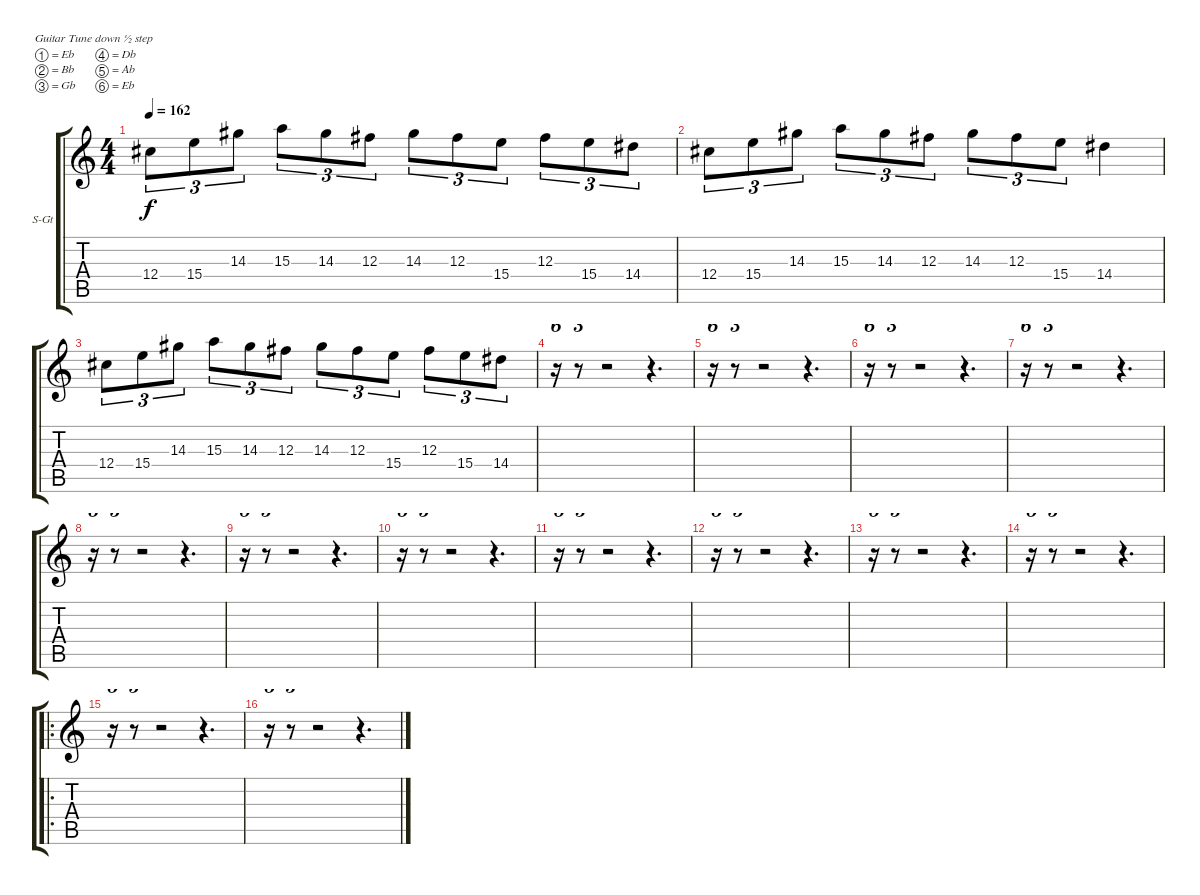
\bracketExtendMode groupsimilarinstruments
\firstSystemTrackNameOrientation horizontal
\otherSystemsTrackNameOrientation horizontal
\track ("Keyboards" "S-Gt") {mute instrument choiraahs}
\staff {score tabs}
\tuning (Eb4 Bb3 Gb3 Db3 Ab2 Eb2)
\displaytranspose 12
\ts (4 4)
\tempo 162
\clef g2
\ks c
12.4.8{tu (3 2) dy f} 15.4.8{tu (3 2)} 14.3.8{tu (3 2)} 15.3.8{tu (3 2)} 14.3.8{tu (3 2)} 12.3.8{tu (3 2)} 14.3.8{tu (3 2)} 12.3.8{tu (3 2)} 15.4.8{tu (3 2)} 12.3.8{tu (3 2)} 15.4.8{tu (3 2)} 14.4.8{tu (3 2)} |
12.4.8{tu (3 2)} 15.4.8{tu (3 2)} 14.3.8{tu (3 2)} 15.3.8{tu (3 2)} 14.3.8{tu (3 2)} 12.3.8{tu (3 2)} 14.3.8{tu (3 2)} 12.3.8{tu (3 2)} 15.4.8{tu (3 2)} 14.4.4 |
12.4.8{tu (3 2)} 15.4.8{tu (3 2)} 14.3.8{tu (3 2)} 15.3.8{tu (3 2)} 14.3.8{tu (3 2)} 12.3.8{tu (3 2)} 14.3.8{tu (3 2)} 12.3.8{tu (3 2)} 15.4.8{tu (3 2)} 12.3.8{tu (3 2)} 15.4.8{tu (3 2)} 14.4.8{tu (3 2)} |
r.16{tu (6 4)} r.8{tu (3 2)} r.2 r.4{d} |
r.16{tu (6 4)} r.8{tu (3 2)} r.2 r.4{d} |
r.16{tu (6 4)} r.8{tu (3 2)} r.2 r.4{d} |
r.16{tu (6 4)} r.8{tu (3 2)} r.2 r.4{d} |
r.16{tu (6 4)} r.8{tu (3 2)} r.2 r.4{d} |
r.16{tu (6 4)} r.8{tu (3 2)} r.2 r.4{d} |
r.16{tu (6 4)} r.8{tu (3 2)} r.2 r.4{d} |
r.16{tu (6 4)} r.8{tu (3 2)} r.2 r.4{d} |
r.16{tu (6 4)} r.8{tu (3 2)} r.2 r.4{d} |
r.16{tu (6 4)} r.8{tu (3 2)} r.2 r.4{d} |
r.16{tu (6 4)} r.8{tu (3 2)} r.2 r.4{d} |
\ro
r.16{tu (6 4)} r.8{tu (3 2)} r.2 r.4{d} |
r.16{tu (6 4)} r.8{tu (3 2)} r.2 r.4{d}
